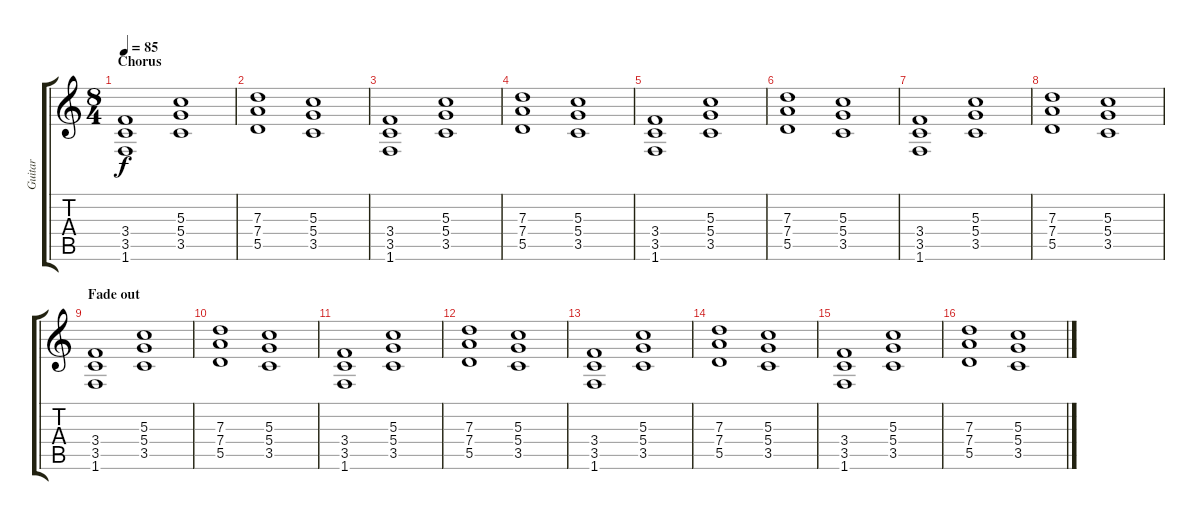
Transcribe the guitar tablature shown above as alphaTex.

\track ("Guitar" "Guitar") {instrument distortionguitar}
\staff {score tabs}
\tuning (E4 B3 G3 D3 A2 E2) {hide}
\ts (8 4)
\section ("" "Chorus")
\tempo 85
\clef g2
\ks c
(3.4 3.5 1.6).1{dy f} (5.3 5.4 3.5).1 |
(7.3 7.4 5.5).1 (5.3 5.4 3.5).1 |
(3.4 3.5 1.6).1 (5.3 5.4 3.5).1 |
(7.3 7.4 5.5).1 (5.3 5.4 3.5).1 |
(3.4 3.5 1.6).1 (5.3 5.4 3.5).1 |
(7.3 7.4 5.5).1 (5.3 5.4 3.5).1 |
(3.4 3.5 1.6).1 (5.3 5.4 3.5).1 |
(7.3 7.4 5.5).1 (5.3 5.4 3.5).1 |
\section ("" "Fade out")
(3.4 3.5 1.6).1 (5.3 5.4 3.5).1 |
(7.3 7.4 5.5).1 (5.3 5.4 3.5).1 |
(3.4 3.5 1.6).1 (5.3 5.4 3.5).1 |
(7.3 7.4 5.5).1 (5.3 5.4 3.5).1 |
(3.4 3.5 1.6).1 (5.3 5.4 3.5).1 |
(7.3 7.4 5.5).1 (5.3 5.4 3.5).1 |
(3.4 3.5 1.6).1 (5.3 5.4 3.5).1 |
(7.3 7.4 5.5).1 (5.3 5.4 3.5).1
